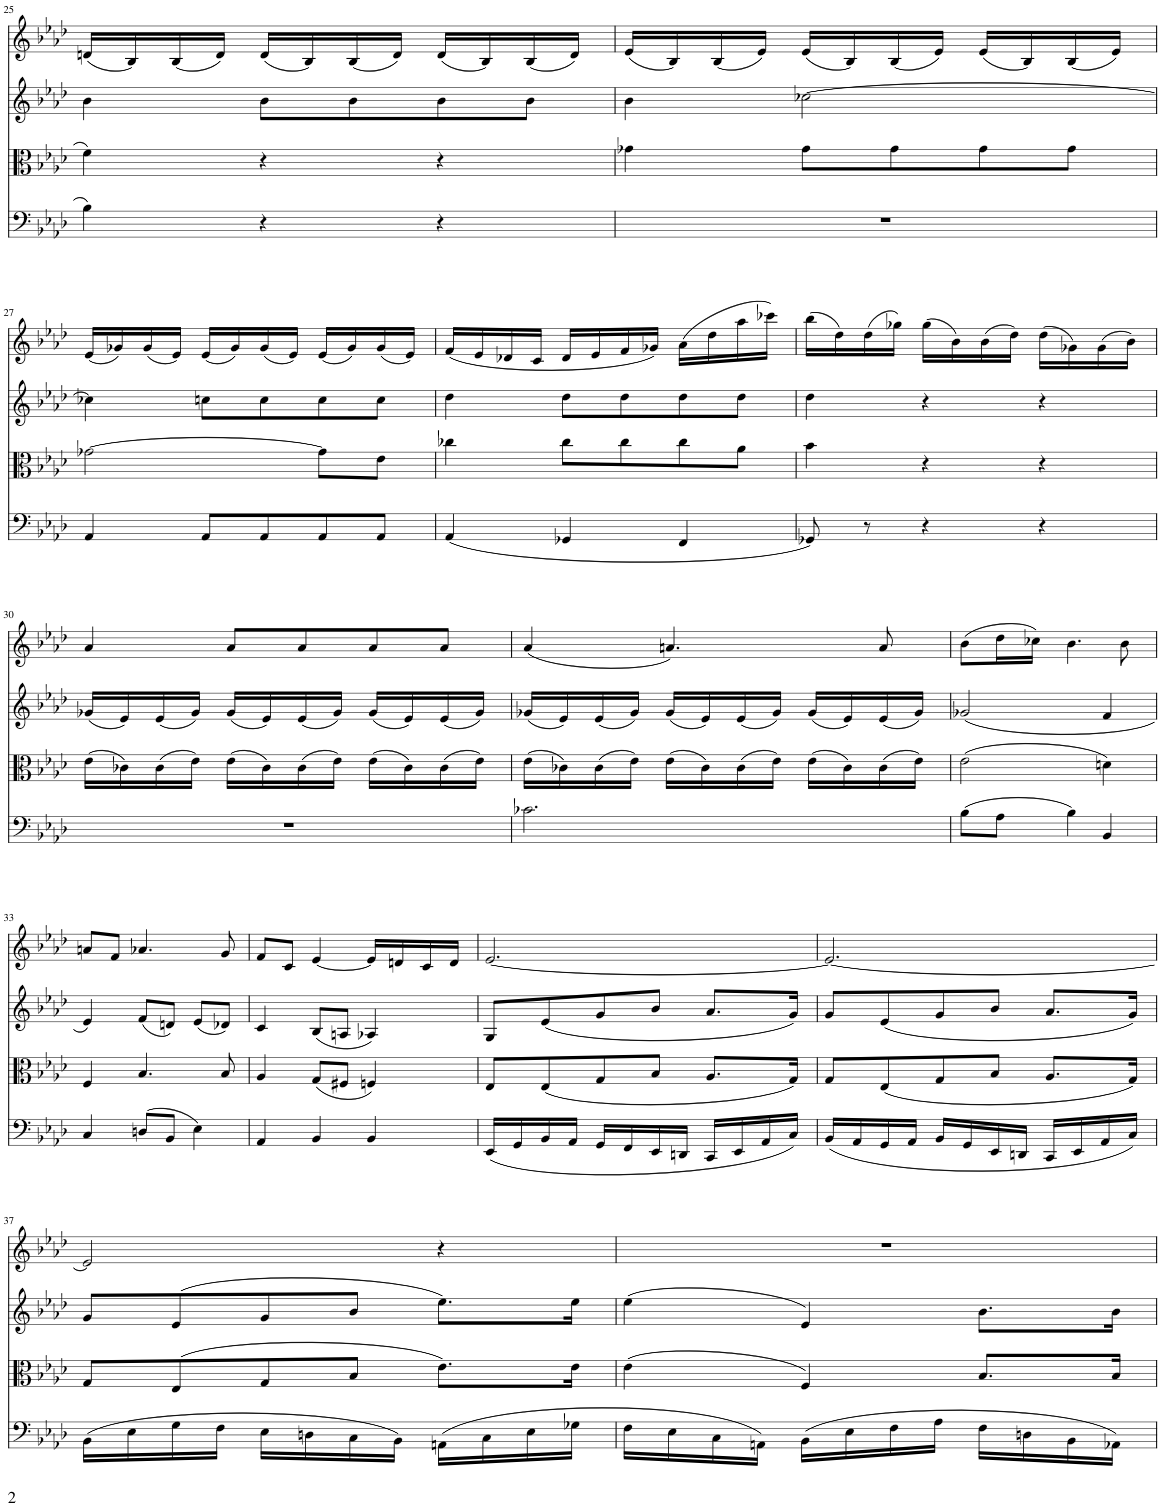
**kern	**kern	**kern	**kern
*part4	*part3	*part2	*part1
*staff4	*staff3	*staff2	*staff1
*I"Piano	*I"Piano	*I"Piano	*I"Piano
*I'Pno	*I'Pno	*I'Pno	*I'Pno
!!LO:PB:g=z
*clefF4	*clefC3	*clefG2	*clefG2
*k[b-e-a-d-]	*k[b-e-a-d-]	*k[b-e-a-d-]	*k[b-e-a-d-]
*M3/4	*M3/4	*M3/4	*M3/4
=25	=25	=25	=25
4B-\	4f\	4b-\	(16dn/LL
.	.	.	16B-/)
.	.	.	(16B-/
.	.	.	16d/JJ)
4r	4r	8b-\L	(16d/LL
.	.	.	16B-/)
.	.	8b-\	(16B-/
.	.	.	16d/JJ)
4r	4r	8b-\	(16d/LL
.	.	.	16B-/)
.	.	8b-\J	(16B-/
.	.	.	16d/JJ)
=26	=26	=26	=26
2.r	4g-X\	4b-\	(16e-/LL
.	.	.	16B-/)
.	.	.	(16B-/
.	.	.	16e-/JJ)
.	8g-\L	[2cc-X\	(16e-/LL
.	.	.	16B-/)
.	8g-\	.	(16B-/
.	.	.	16e-/JJ)
.	8g-\	.	(16e-/LL
.	.	.	16B-/)
.	8g-\J	.	(16B-/
.	.	.	16e-/JJ)
!!LO:LB:g=z
=27	=27	=27	=27
4AA-/	[2g-X\	4cc-X\]	(16e-/LL
.	.	.	16g-X/)
.	.	.	(16g-/
.	.	.	16e-/JJ)
8AA-/L	.	8ccn\L	(16e-/LL
.	.	.	16g-/)
8AA-/	.	8cc\	(16g-/
.	.	.	16e-/JJ)
8AA-/	8g-\L]	8cc\	(16e-/LL
.	.	.	16g-/)
8AA-/J	8e-\J	8cc\J	(16g-/
.	.	.	16e-/JJ)
=28	=28	=28	=28
(4AA-/	4cc-X\	4dd-\	(16f/LL
.	.	.	16e-/
.	.	.	16d-X/
.	.	.	16c/JJ
4GG-X/	8cc-\L	8dd-\L	16d-/LL
.	.	.	16e-/
.	8cc-\	8dd-\	16f/
.	.	.	16g-X/JJ)
4FF/	8cc-\	8dd-\	(16a-\LL
.	.	.	16dd-\
.	8a-\J	8dd-\J	16aa-\
.	.	.	16ccc-X\JJ)
=29	=29	=29	=29
8GG-X/)	4b-\	4dd-\	(16bb-\LL
.	.	.	16dd-\)
8r	.	.	(16dd-\
.	.	.	16gg-X\JJ)
4r	4r	4r	(16gg-\LL
.	.	.	16b-\)
.	.	.	(16b-\
.	.	.	16dd-\JJ)
4r	4r	4r	(16dd-\LL
.	.	.	16g-X\)
.	.	.	(16g-\
.	.	.	16b-\JJ)
!!LO:LB:g=z
=30	=30	=30	=30
2.r	(16e-\LL	(16g-X/LL	4a-/
.	16c-X\)	16e-/)	.
.	(16c-\	(16e-/	.
.	16e-\JJ)	16g-/JJ)	.
.	(16e-\LL	(16g-/LL	8a-/L
.	16c-\)	16e-/)	.
.	(16c-\	(16e-/	8a-/
.	16e-\JJ)	16g-/JJ)	.
.	(16e-\LL	(16g-/LL	8a-/
.	16c-\)	16e-/)	.
.	(16c-\	(16e-/	8a-/J
.	16e-\JJ)	16g-/JJ)	.
=31	=31	=31	=31
2.c-X\	(16e-\LL	(16g-X/LL	(4a-/
.	16c-X\)	16e-/)	.
.	(16c-\	(16e-/	.
.	16e-\JJ)	16g-/JJ)	.
.	(16e-\LL	(16g-/LL	4.an/)
.	16c-\)	16e-/)	.
.	(16c-\	(16e-/	.
.	16e-\JJ)	16g-/JJ)	.
.	(16e-\LL	(16g-/LL	.
.	16c-\)	16e-/)	.
.	(16c-\	(16e-/	8a/
.	16e-\JJ)	16g-/JJ)	.
=32	=32	=32	=32
(8B-\L	(2e-\	(2g-X/	(8b-\L
8A-\J	.	.	16dd-\L
.	.	.	16cc-X\JJ)
4B-\)	.	.	4.b-\
4BB-/	4dn\)	4f/	.
.	.	.	8b-\
!!LO:LB:g=z
=33	=33	=33	=33
4C/	4F/	4e-/)	8an/L
.	.	.	8f/J
(8Dn/L	4.B-/	(8f/L	4.a-X/
8BB-/J	.	8dn/J)	.
4E-\)	.	(8e-/L	.
.	8B-/	8d-X/J)	8g/
=34	=34	=34	=34
4AA-/	4A-/	4c/	8f/L
.	.	.	8c/J
4BB-/	(8G/L	(8B-/L	[4e-/
.	8F#X/J	8An/J	.
4BB-/	4Fn/)	4A-X/)	16e-/LL]
.	.	.	16dn/
.	.	.	16c/
.	.	.	16d/JJ
=35	=35	=35	=35
(16EE-/LL	8E-/L	8G/L	[2.e-/
16GG/	.	.	.
16BB-/	(8E-/	(8e-/	.
16AA-/JJ	.	.	.
16GG/LL	8G/	8g/	.
16FF/	.	.	.
16EE-/	8B-/J	8b-/J	.
16DDn/JJ	.	.	.
16CC/LL	8.A-/L	8.a-/L	.
16EE-/	.	.	.
16AA-/	.	.	.
16C/JJ)	16G/Jk)	16g/Jk)	.
=36	=36	=36	=36
(16BB-/LL	8G/L	8g/L	2.e-/_
16AA-/	.	.	.
16GG/	(8E-/	(8e-/	.
16AA-/JJ	.	.	.
16BB-/LL	8G/	8g/	.
16GG/	.	.	.
16EE-/	8B-/J	8b-/J	.
16DDn/JJ	.	.	.
16CC/LL	8.A-/L	8.a-/L	.
16EE-/	.	.	.
16AA-/	.	.	.
16C/JJ)	16G/Jk)	16g/Jk)	.
!!LO:LB:g=z
=37	=37	=37	=37
(16BB-\LL	8G/L	8g/L	2e-/]
16E-\	.	.	.
16G\	(8E-/	(8e-/	.
16F\JJ	.	.	.
16E-\LL	8G/	8g/	.
16Dn\	.	.	.
16C\	8B-/J	8b-/J	.
16BB-\JJ)	.	.	.
(16AAn\LL	8.e-\L)	8.ee-\L)	4r
16C\	.	.	.
16E-\	.	.	.
16G-X\JJ	16e-\Jk	16ee-\Jk	.
=38	=38	=38	=38
16F\LL	(4e-\	(4ee-\	2.r
16E-\	.	.	.
16C\	.	.	.
16AAn\JJ)	.	.	.
(16BB-\LL	4F/)	4e-/)	.
16E-\	.	.	.
16F\	.	.	.
16A-\JJ	.	.	.
16F\LL	8.B-/L	8.b-\L	.
16Dn\	.	.	.
16BB-\	.	.	.
16AA-X\JJ)	16B-/Jk	16b-\Jk	.
=	=	=	=
*-	*-	*-	*-
